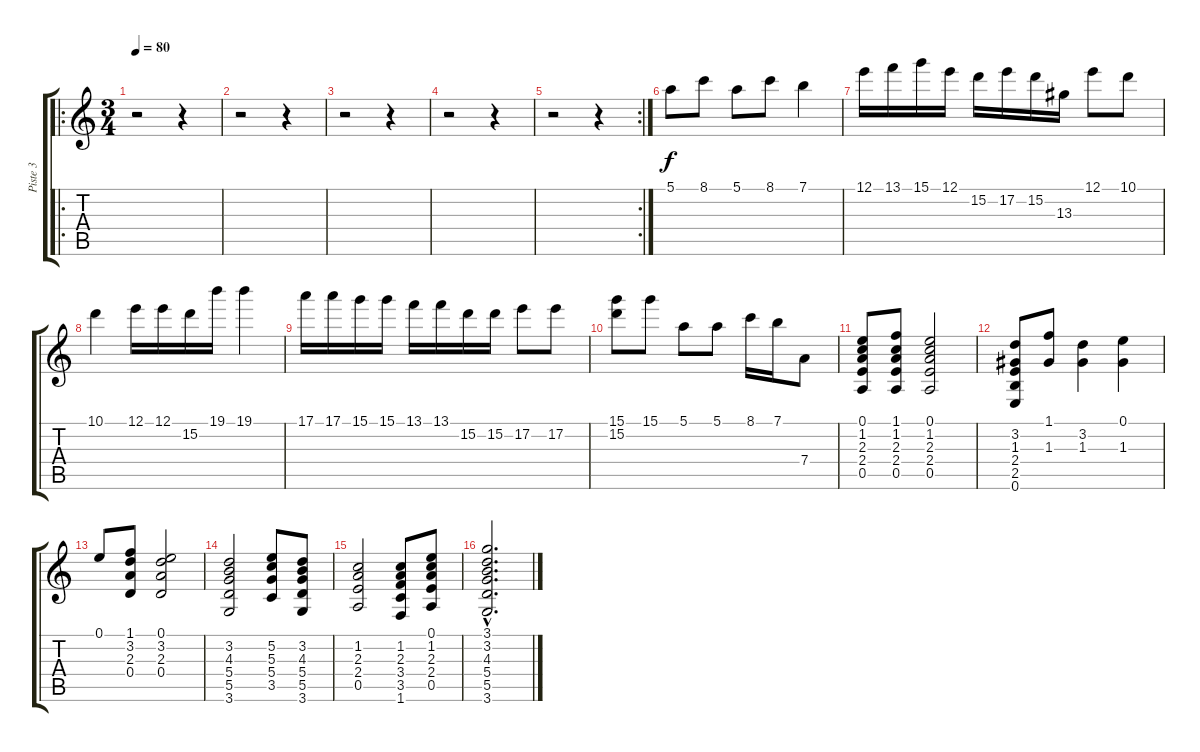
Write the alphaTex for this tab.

\track ("Piste 3" "Piste 3") {instrument acousticguitarsteel}
\staff {score tabs}
\tuning (E4 B3 G3 D3 A2 E2) {hide}
\ro
\ts (3 4)
\tempo 80
\clef g2
\ks c
r.2{dy f} r.4 |
r.2 r.4 |
r.2 r.4 |
r.2 r.4 |
\rc 2
r.2 r.4 |
5.1.8{volume 16} 8.1.8 5.1.8 8.1.8 7.1.4 |
12.1.16 13.1.16 15.1.16 12.1.16 15.2.16 17.2.16 15.2.16 13.3.16 12.1.8 10.1.8 |
10.1.4 12.1.16 12.1.16 15.2.16 19.1.16 19.1.4 |
17.1.16 17.1.16 15.1.16 15.1.16 13.1.16 13.1.16 15.2.16 15.2.16 17.2.8 17.2.8 |
(15.1 15.2).8 15.1.8 5.1.8 5.1.8 8.1.16 7.1.16 7.4.8 |
(0.1 1.2 2.3 2.4 0.5).8{volume 16} (1.1 1.2 2.3 2.4 0.5).8 (0.1 1.2 2.3 2.4 0.5).2 |
(3.2 1.3 2.4 2.5 0.6).8 (1.1 1.3).8 (3.2 1.3).4 (0.1 1.3).4 |
0.1.8 (1.1 3.2 2.3 0.4).8 (0.1 3.2 2.3 0.4).2 |
(3.2 4.3 5.4 5.5 3.6).2 (5.2 5.3 5.4 3.5).8 (3.2 4.3 5.4 5.5 3.6).8 |
(1.2 2.3 2.4 0.5).2 (1.2 2.3 3.4 3.5 1.6).8 (0.1 1.2 2.3 2.4 0.5).8 |
(3.1{hac} 3.2{hac} 4.3{hac} 5.4{hac} 5.5{hac} 3.6{hac}).2{d}
